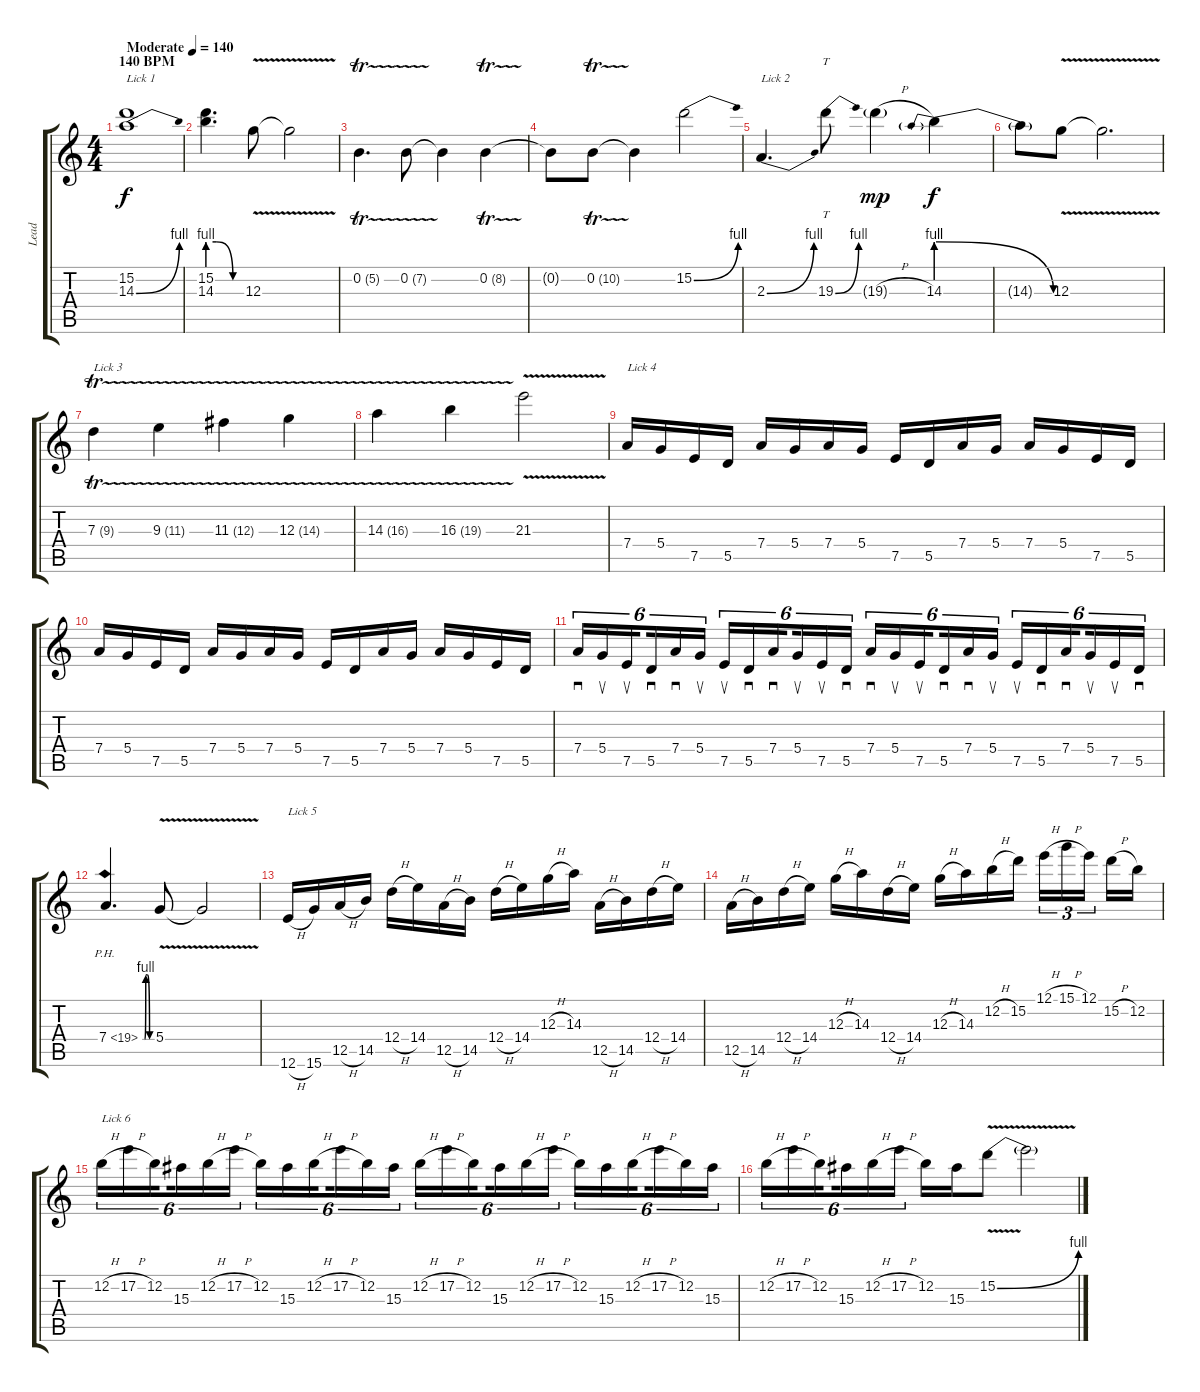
\track ("Lead" "Lead") {instrument distortionguitar}
\staff {score tabs}
\tuning (E4 B3 G3 D3 A2 E2) {hide}
\ts (4 4)
\section ("" "140 BPM")
\tempo (140 "Moderate")
\clef g2
\ks c
(15.2 14.3{be (bend 0 0 60 4)}).1{txt "Lick 1" dy f instrument distortionguitar} |
(15.2 14.3{be (custom 0 4 15 4 45 0 60 0)}).4{d} 12.3{v}.8 12.3{t}.2 |
0.2{tr (5 16)}.4{d} 0.2{tr (7 16)}.8 0.2{t}.4 0.2{tr (8 16)}.4 |
0.2{t}.8 0.2{tr (10 16)}.8 0.2{t}.4 15.2{be (bend 0 0 60 4)}.2 |
2.3{be (bend 0 0 60 4)}.4{d txt "Lick 2"} 19.3{be (bend 0 0 60 4)}.8{tt} 19.3{h g}.4{dy mp} 14.3{be (prebendrelease 0 4 60 0)}.4{dy f} |
14.3{t}.8 12.3{v}.8 12.3{t}.2{d} |
7.3{tr (9 16)}.4{txt "Lick 3"} 9.3{tr (11 16)}.4 11.3{tr (12 16)}.4 12.3{tr (14 16)}.4 |
14.3{tr (16 16)}.4 16.3{tr (19 16)}.4 21.3{v}.2 |
7.4.16{txt "Lick 4"} 5.4.16 7.5.16 5.5.16 7.4.16 5.4.16 7.4.16 5.4.16 7.5.16 5.5.16 7.4.16 5.4.16 7.4.16 5.4.16 7.5.16 5.5.16 |
7.4.16 5.4.16 7.5.16 5.5.16 7.4.16 5.4.16 7.4.16 5.4.16 7.5.16 5.5.16 7.4.16 5.4.16 7.4.16 5.4.16 7.5.16 5.5.16 |
7.4.16{sd tu (6 4)} 5.4.16{su tu (6 4)} 7.5.16{su tu (6 4) beam splitsecondary} 5.5.16{sd tu (6 4)} 7.4.16{sd tu (6 4)} 5.4.16{su tu (6 4)} 7.5.16{su tu (6 4)} 5.5.16{sd tu (6 4)} 7.4.16{sd tu (6 4) beam splitsecondary} 5.4.16{su tu (6 4)} 7.5.16{su tu (6 4)} 5.5.16{sd tu (6 4)} 7.4.16{sd tu (6 4)} 5.4.16{su tu (6 4)} 7.5.16{su tu (6 4) beam splitsecondary} 5.5.16{sd tu (6 4)} 7.4.16{sd tu (6 4)} 5.4.16{su tu (6 4)} 7.5.16{su tu (6 4)} 5.5.16{sd tu (6 4)} 7.4.16{sd tu (6 4) beam splitsecondary} 5.4.16{su tu (6 4)} 7.5.16{su tu (6 4)} 5.5.16{sd tu (6 4)} |
7.4{be (custom 0 0 14 0 20 4 30 4 45 0 60 0) ph 12}.4{d} 5.4{v}.8 5.4{t}.2 |
12.6{h}.16{txt "Lick 5"} 15.6.16 12.5{h}.16 14.5.16 12.4{h}.16 14.4.16 12.5{h}.16 14.5.16 12.4{h}.16 14.4.16 12.3{h}.16 14.3.16 12.5{h}.16 14.5.16 12.4{h}.16 14.4.16 |
12.5{h}.16 14.5.16 12.4{h}.16 14.4.16 12.3{h}.16 14.3.16 12.4{h}.16 14.4.16 12.3{h}.16 14.3.16 12.2{h}.16 15.2.16 12.1{h}.16{tu (3 2)} 15.1{h}.16{tu (3 2)} 12.1.16{tu (3 2) beam splitsecondary} 15.2{h}.16 12.2.16 |
12.2{h}.16{tu (6 4) txt "Lick 6"} 17.2{h}.16{tu (6 4)} 12.2.16{tu (6 4) beam splitsecondary} 15.3.16{tu (6 4)} 12.2{h}.16{tu (6 4)} 17.2{h}.16{tu (6 4)} 12.2.16{tu (6 4)} 15.3.16{tu (6 4)} 12.2{h}.16{tu (6 4) beam splitsecondary} 17.2{h}.16{tu (6 4)} 12.2.16{tu (6 4)} 15.3.16{tu (6 4)} 12.2{h}.16{tu (6 4)} 17.2{h}.16{tu (6 4)} 12.2.16{tu (6 4) beam splitsecondary} 15.3.16{tu (6 4)} 12.2{h}.16{tu (6 4)} 17.2{h}.16{tu (6 4)} 12.2.16{tu (6 4)} 15.3.16{tu (6 4)} 12.2{h}.16{tu (6 4) beam splitsecondary} 17.2{h}.16{tu (6 4)} 12.2.16{tu (6 4)} 15.3.16{tu (6 4)} |
12.2{h}.16{tu (6 4)} 17.2{h}.16{tu (6 4)} 12.2.16{tu (6 4) beam splitsecondary} 15.3.16{tu (6 4)} 12.2{h}.16{tu (6 4)} 17.2{h}.16{tu (6 4)} 12.2.16 15.3.16 15.2{be (bend 0 0 60 4) v}.8 15.2{t}.2
